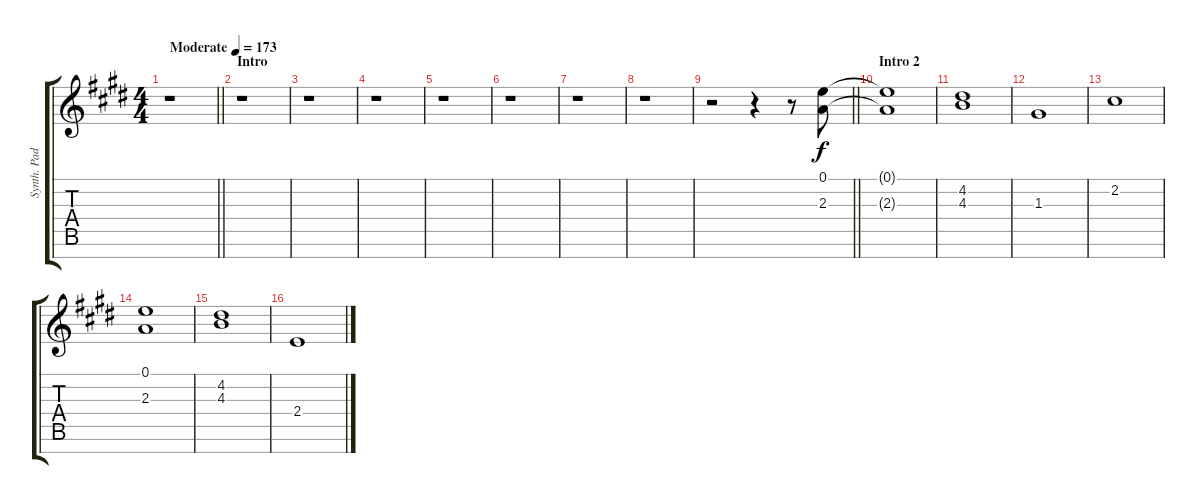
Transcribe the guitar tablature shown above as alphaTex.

\track ("Synth. Pad" "Synth. Pad") {instrument pad2warm}
\staff {score tabs}
\tuning (E5 B4 G4 D4 A3 E3 B2) {hide}
\ts (4 4)
\tempo (173 "Moderate")
\clef g2
\barLineRight lightlight
\ks e
r.1{dy f instrument pad2warm} |
\section ("" "Intro")
r.1 |
r.1 |
r.1 |
r.1 |
r.1 |
r.1 |
r.1 |
\barLineRight lightlight
r.2 r.4 r.8 (0.1 2.3).8 |
\section ("" "Intro 2")
(0.1{t} 2.3{t}).1 |
(4.2 4.3).1 |
1.3.1 |
2.2.1 |
(0.1 2.3).1 |
(4.2 4.3).1 |
2.4.1
